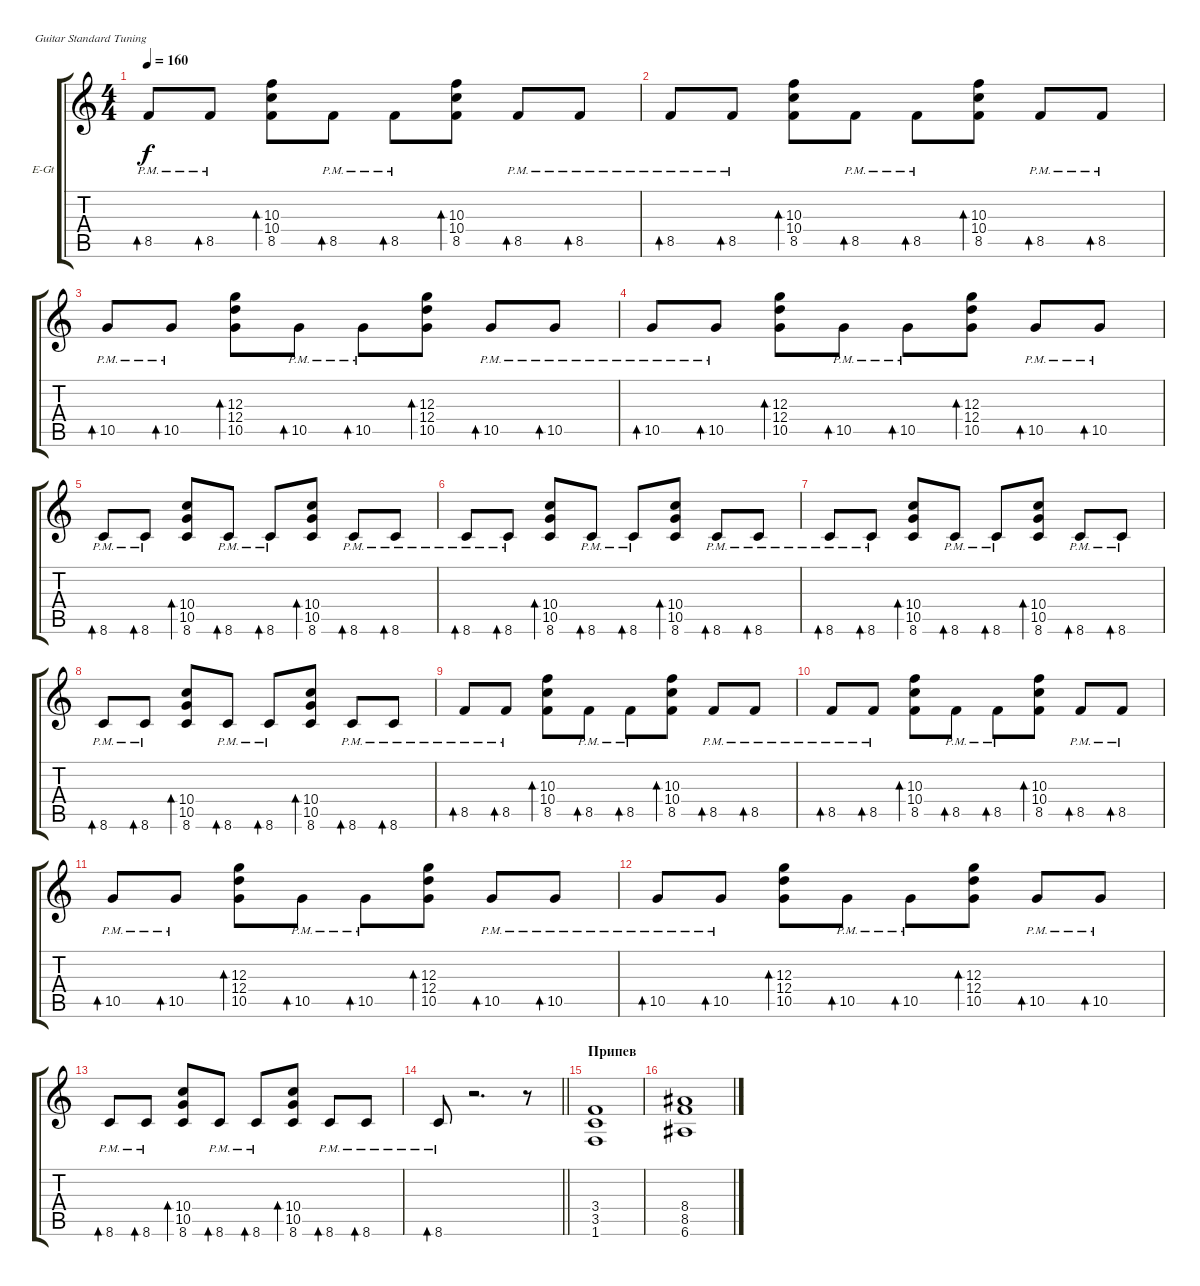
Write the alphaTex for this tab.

\bracketExtendMode groupsimilarinstruments
\firstSystemTrackNameOrientation horizontal
\otherSystemsTrackNameOrientation horizontal
\track ("Гитара III" "E-Gt") {instrument overdrivenguitar}
\staff {score tabs}
\tuning (E4 B3 G3 D3 A2 E2)
\ts (4 4)
\tempo 160
\clef g2
\ks c
8.5{pm}.8{bd 60 dy f} 8.5{pm}.8{bd 60} (10.3 10.4 8.5).8{bd 60} 8.5{pm}.8{bd 60} 8.5{pm}.8{bd 60} (10.3 10.4 8.5).8{bd 60} 8.5{pm}.8{bd 60} 8.5{pm}.8{bd 60} |
8.5{pm}.8{bd 60} 8.5{pm}.8{bd 60} (10.3 10.4 8.5).8{bd 60} 8.5{pm}.8{bd 60} 8.5{pm}.8{bd 60} (10.3 10.4 8.5).8{bd 60} 8.5{pm}.8{bd 60} 8.5{pm}.8{bd 60} |
10.5{pm}.8{bd 60} 10.5{pm}.8{bd 60} (12.3 12.4 10.5).8{bd 60} 10.5{pm}.8{bd 60} 10.5{pm}.8{bd 60} (12.3 12.4 10.5).8{bd 60} 10.5{pm}.8{bd 60} 10.5{pm}.8{bd 60} |
10.5{pm}.8{bd 60} 10.5{pm}.8{bd 60} (12.3 12.4 10.5).8{bd 60} 10.5{pm}.8{bd 60} 10.5{pm}.8{bd 60} (12.3 12.4 10.5).8{bd 60} 10.5{pm}.8{bd 60} 10.5{pm}.8{bd 60} |
8.6{pm}.8{bd 60} 8.6{pm}.8{bd 60} (10.4 10.5 8.6).8{bd 60} 8.6{pm}.8{bd 60} 8.6{pm}.8{bd 60} (10.4 10.5 8.6).8{bd 60} 8.6{pm}.8{bd 60} 8.6{pm}.8{bd 60} |
8.6{pm}.8{bd 60} 8.6{pm}.8{bd 60} (10.4 10.5 8.6).8{bd 60} 8.6{pm}.8{bd 60} 8.6{pm}.8{bd 60} (10.4 10.5 8.6).8{bd 60} 8.6{pm}.8{bd 60} 8.6{pm}.8{bd 60} |
8.6{pm}.8{bd 60} 8.6{pm}.8{bd 60} (10.4 10.5 8.6).8{bd 60} 8.6{pm}.8{bd 60} 8.6{pm}.8{bd 60} (10.4 10.5 8.6).8{bd 60} 8.6{pm}.8{bd 60} 8.6{pm}.8{bd 60} |
8.6{pm}.8{bd 60} 8.6{pm}.8{bd 60} (10.4 10.5 8.6).8{bd 60} 8.6{pm}.8{bd 60} 8.6{pm}.8{bd 60} (10.4 10.5 8.6).8{bd 60} 8.6{pm}.8{bd 60} 8.6{pm}.8{bd 60} |
8.5{pm}.8{bd 60} 8.5{pm}.8{bd 60} (10.3 10.4 8.5).8{bd 60} 8.5{pm}.8{bd 60} 8.5{pm}.8{bd 60} (10.3 10.4 8.5).8{bd 60} 8.5{pm}.8{bd 60} 8.5{pm}.8{bd 60} |
8.5{pm}.8{bd 60} 8.5{pm}.8{bd 60} (10.3 10.4 8.5).8{bd 60} 8.5{pm}.8{bd 60} 8.5{pm}.8{bd 60} (10.3 10.4 8.5).8{bd 60} 8.5{pm}.8{bd 60} 8.5{pm}.8{bd 60} |
10.5{pm}.8{bd 60} 10.5{pm}.8{bd 60} (12.3 12.4 10.5).8{bd 60} 10.5{pm}.8{bd 60} 10.5{pm}.8{bd 60} (12.3 12.4 10.5).8{bd 60} 10.5{pm}.8{bd 60} 10.5{pm}.8{bd 60} |
10.5{pm}.8{bd 60} 10.5{pm}.8{bd 60} (12.3 12.4 10.5).8{bd 60} 10.5{pm}.8{bd 60} 10.5{pm}.8{bd 60} (12.3 12.4 10.5).8{bd 60} 10.5{pm}.8{bd 60} 10.5{pm}.8{bd 60} |
8.6{pm}.8{bd 60} 8.6{pm}.8{bd 60} (10.4 10.5 8.6).8{bd 60} 8.6{pm}.8{bd 60} 8.6{pm}.8{bd 60} (10.4 10.5 8.6).8{bd 60} 8.6{pm}.8{bd 60} 8.6{pm}.8{bd 60} |
\barLineRight lightlight
8.6{pm}.8{bd 60} r.2{d} r.8 |
\section ("" "Припев")
(3.4 3.5 1.6).1 |
(8.4 8.5 6.6).1
